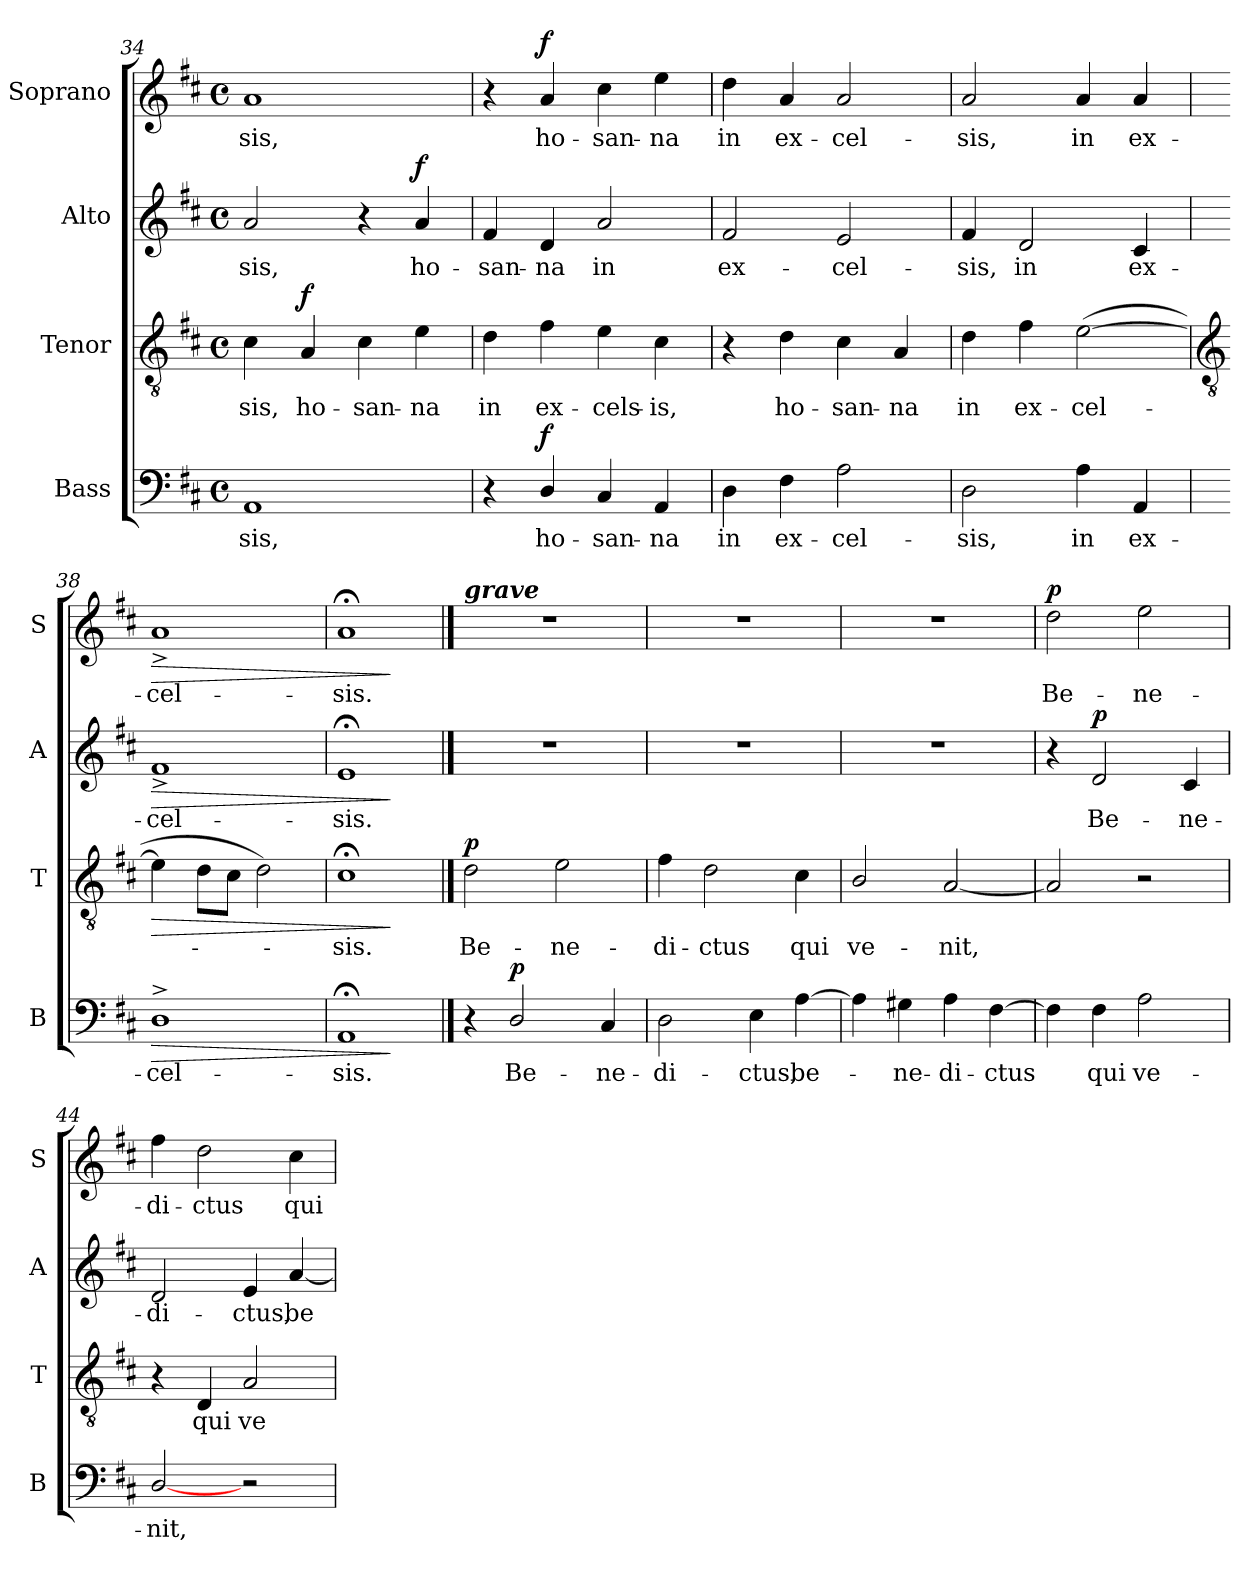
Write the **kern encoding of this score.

**kern	**text	**dynam	**kern	**text	**dynam	**kern	**text	**dynam	**kern	**text	**dynam
*part4	*part4	*part4	*part3	*part3	*part3	*part2	*part2	*part2	*part1	*part1	*part1
*staff4	*staff4	*staff4	*staff3	*staff3	*staff3	*staff2	*staff2	*staff2	*staff1	*staff1	*staff1
*I"Bass	*	*	*I"Tenor	*	*	*I"Alto	*	*	*I"Soprano	*	*
*I'B	*	*	*I'T	*	*	*I'A	*	*	*I'S	*	*
*clefF4	*	*	*clefGv2	*	*	*clefG2	*	*	*clefG2	*	*
*k[f#c#]	*	*	*k[f#c#]	*	*	*k[f#c#]	*	*	*k[f#c#]	*	*
*D:	*	*	*D:	*	*	*D:	*	*	*D:	*	*
*M4/4	*	*	*M4/4	*	*	*M4/4	*	*	*M4/4	*	*
*met(c)	*	*	*met(c)	*	*	*met(c)	*	*	*met(c)	*	*
=34	=34	=34	=34	=34	=34	=34	=34	=34	=34	=34	=34
!	!LO:LY:b	!	!	!LO:LY:b	!	!	!LO:LY:b	!	!	!LO:LY:b	!
1AA	-sis,	.	4c#	-sis,	.	2a	sis,	.	1a	sis,	.
!	!	!	!	!LO:LY:b	!LO:DY:b	!	!	!	!	!	!
.	.	.	4A	ho-	f	.	.	.	.	.	.
!	!	!	!	!LO:LY:b	!	!	!	!	!	!	!
.	.	.	4c#	-san-	.	4r	.	.	.	.	.
!	!	!	!	!LO:LY:b	!	!	!LO:LY:b	!LO:DY:b	!	!	!
.	.	.	4e	-na	.	4a	ho-	f	.	.	.
=35	=35	=35	=35	=35	=35	=35	=35	=35	=35	=35	=35
!	!	!	!	!LO:LY:b	!	!	!LO:LY:b	!	!	!	!
4r	.	.	4d	in	.	4f#	-san-	.	4r	.	.
!	!LO:LY:b	!LO:DY:b	!	!LO:LY:b	!	!	!LO:LY:b	!	!	!LO:LY:b	!LO:DY:b
4D/	ho-	f	4f#	ex-	.	4d	-na	.	4a	ho-	f
!	!LO:LY:b	!	!	!LO:LY:b	!	!	!LO:LY:b	!	!	!LO:LY:b	!
4C#	-san-	.	4e	-cels-	.	2a	in	.	4cc#	-san-	.
!	!LO:LY:b	!	!	!LO:LY:b	!	!	!	!	!	!LO:LY:b	!
4AA	-na	.	4c#	-is,	.	.	.	.	4ee	-na	.
=36	=36	=36	=36	=36	=36	=36	=36	=36	=36	=36	=36
!	!LO:LY:b	!	!	!	!	!	!LO:LY:b	!	!	!LO:LY:b	!
4D	in	.	4r	.	.	2f#	ex-	.	4dd	in	.
!	!LO:LY:b	!	!	!LO:LY:b	!	!	!	!	!	!LO:LY:b	!
4F#	ex-	.	4d	ho-	.	.	.	.	4a	ex-	.
!	!LO:LY:b	!	!	!LO:LY:b	!	!	!LO:LY:b	!	!	!LO:LY:b	!
2A	-cel-	.	4c#	-san-	.	2e	-cel-	.	2a	-cel-	.
!	!	!	!	!LO:LY:b	!	!	!	!	!	!	!
.	.	.	4A	-na	.	.	.	.	.	.	.
=37	=37	=37	=37	=37	=37	=37	=37	=37	=37	=37	=37
!	!LO:LY:b	!	!	!LO:LY:b	!	!	!LO:LY:b	!	!	!LO:LY:b	!
2D	-sis,	.	4d	in	.	4f#	-sis,	.	2a	-sis,	.
!	!	!	!	!LO:LY:b	!	!	!LO:LY:b	!	!	!	!
.	.	.	4f#	ex-	.	2d	in	.	.	.	.
!	!LO:LY:b	!	!	!LO:LY:b	!	!	!	!	!	!LO:LY:b	!
4A	in	.	(>[2e	-cel-	.	.	.	.	4a	in	.
!	!LO:LY:b	!	!	!	!	!	!LO:LY:b	!	!	!LO:LY:b	!
4AA	ex-	.	.	.	.	4c#	ex-	.	4a	ex-	.
!!LO:LB:g=z
=38	=38	=38	=38	=38	=38	=38	=38	=38	=38	=38	=38
*	*	*	*clefGv2	*	*	*	*	*	*	*	*
!	!LO:LY:b	!LO:HP:b	!	!	!LO:HP:b	!	!LO:LY:b	!LO:HP:b	!	!LO:LY:b	!LO:HP:b
1D^	-cel-	>	4e]	.	>	1f#^	-cel-	>	1a^	-cel-	>
.	.	.	8dL	.	.	.	.	.	.	.	.
.	.	.	8c#J	.	.	.	.	.	.	.	.
.	.	.	2d)	.	.	.	.	.	.	.	.
=39	=39	=39	=39	=39	=39	=39	=39	=39	=39	=39	=39
!	!LO:LY:b	!	!	!LO:LY:b	!	!	!LO:LY:b	!	!	!LO:LY:b	!
1AA;<	-sis.	.	1c#;<	sis.	.	1e;<	-sis.	.	1a;<	-sis.	.
.	.	]	.	.	]	.	.	]	.	.	]
==40	==40	==40	==40	==40	==40	==40	==40	==40	==40	==40	==40
!	!	!	!	!	!	!	!	!	!LO:TX:a:Bi:t=grave	!	!
!	!	!	!	!LO:LY:b	!LO:DY:b	!	!	!	!	!	!
4r	.	.	2d	Be-	p	1r	.	.	1r	.	.
!	!LO:LY:b	!LO:DY:b	!	!	!	!	!	!	!	!	!
2D/	Be-	p	.	.	.	.	.	.	.	.	.
!	!	!	!	!LO:LY:b	!	!	!	!	!	!	!
.	.	.	2e	-ne-	.	.	.	.	.	.	.
!	!LO:LY:b	!	!	!	!	!	!	!	!	!	!
4C#	-ne-	.	.	.	.	.	.	.	.	.	.
=41	=41	=41	=41	=41	=41	=41	=41	=41	=41	=41	=41
!	!LO:LY:b	!	!	!LO:LY:b	!	!	!	!	!	!	!
2D	-di-	.	4f#	-di-	.	1r	.	.	1r	.	.
!	!	!	!	!LO:LY:b	!	!	!	!	!	!	!
.	.	.	2d	-ctus	.	.	.	.	.	.	.
!	!LO:LY:b	!	!	!	!	!	!	!	!	!	!
4E	-ctus,	.	.	.	.	.	.	.	.	.	.
!	!LO:LY:b	!	!	!LO:LY:b	!	!	!	!	!	!	!
[4A	be-	.	4c#	qui	.	.	.	.	.	.	.
=42	=42	=42	=42	=42	=42	=42	=42	=42	=42	=42	=42
!	!	!	!	!LO:LY:b	!	!	!	!	!	!	!
4A]	.	.	2B/	ve-	.	1r	.	.	1r	.	.
!	!LO:LY:b	!	!	!	!	!	!	!	!	!	!
4G#X	ne-	.	.	.	.	.	.	.	.	.	.
!	!LO:LY:b	!	!	!LO:LY:b	!	!	!	!	!	!	!
4A	-di-	.	[2A	-nit,	.	.	.	.	.	.	.
!	!LO:LY:b	!	!	!	!	!	!	!	!	!	!
[4F#	-ctus	.	.	.	.	.	.	.	.	.	.
=43	=43	=43	=43	=43	=43	=43	=43	=43	=43	=43	=43
!	!	!	!	!	!	!	!	!	!	!LO:LY:b	!LO:DY:b
4F#]	.	.	2A]	.	.	4r	.	.	2dd	Be-	p
!	!LO:LY:b	!	!	!	!	!	!LO:LY:b	!LO:DY:b	!	!	!
4F#	qui	.	.	.	.	2d	Be-	p	.	.	.
!	!LO:LY:b	!	!	!	!	!	!	!	!	!LO:LY:b	!
2A	ve-	.	2r	.	.	.	.	.	2ee	-ne-	.
!	!	!	!	!	!	!	!LO:LY:b	!	!	!	!
.	.	.	.	.	.	4c#	-ne-	.	.	.	.
=44	=44	=44	=44	=44	=44	=44	=44	=44	=44	=44	=44
!	!LO:LY:b	!	!	!	!	!	!LO:LY:b	!	!	!LO:LY:b	!
[2D/	-nit,	.	4r	.	.	2d	-di-	.	4ff#	-di-	.
!	!	!	!	!LO:LY:b	!	!	!	!	!	!LO:LY:b	!
.	.	.	4D	qui	.	.	.	.	2dd	-ctus	.
!	!	!	!	!LO:LY:b	!	!	!LO:LY:b	!	!	!	!
2r	.	.	2A	ve-	.	4e	-ctus,	.	.	.	.
!	!	!	!	!	!	!	!LO:LY:b	!	!	!LO:LY:b	!
.	.	.	.	.	.	[4a	be-	.	4cc#	qui	.
=	=	=	=	=	=	=	=	=	=	=	=
*-	*-	*-	*-	*-	*-	*-	*-	*-	*-	*-	*-
